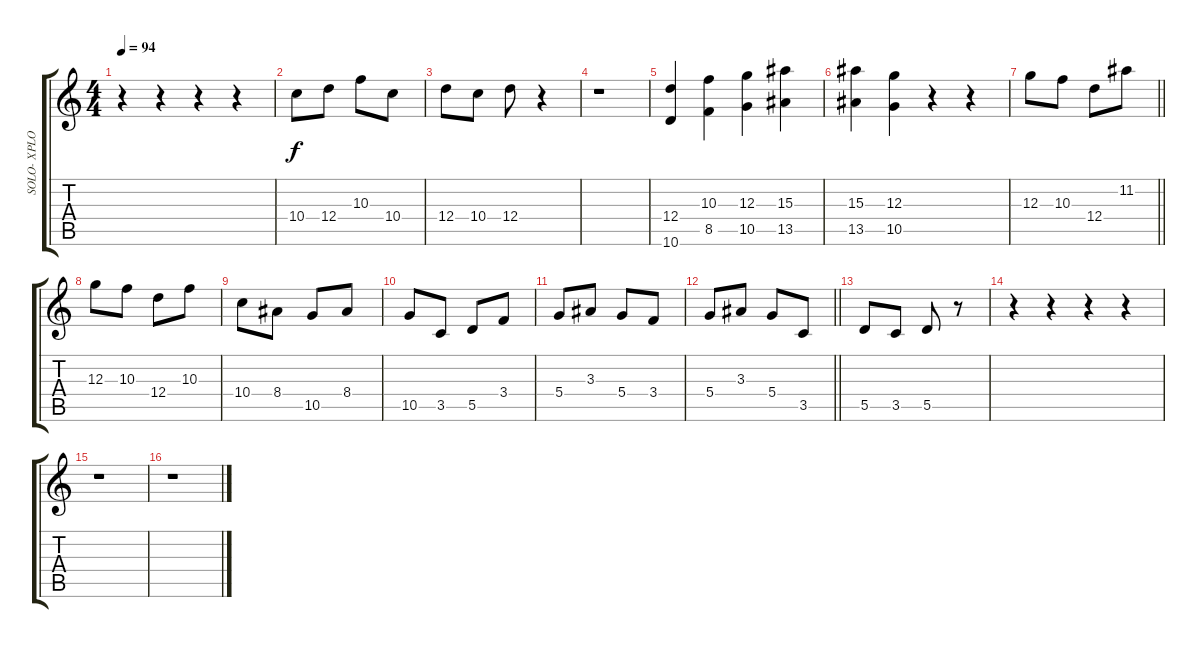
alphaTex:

\track ("SOLO- XPLODED VIEW" "SOLO- XPLO") {mute instrument electricguitarjazz}
\staff {score tabs}
\tuning (E4 B3 G3 D3 A2 E2) {hide}
\ts (4 4)
\tempo 94
\clef g2
\ks c
r.4{dy f} r.4 r.4 r.4 |
10.4.8 12.4.8 10.3.8 10.4.8 |
12.4.8 10.4.8 12.4.8 r.4 |
r.1 |
(12.4 10.6).4 (10.3 8.5).4 (12.3 10.5).4 (15.3 13.5).4 |
(15.3 13.5).4 (12.3 10.5).4 r.4 r.4 |
\barLineRight lightlight
12.3.8 10.3.8 12.4.8 11.2.8 |
12.3.8 10.3.8 12.4.8 10.3.8 |
10.4.8 8.4.8 10.5.8 8.4.8 |
10.5.8 3.5.8 5.5.8 3.4.8 |
5.4.8 3.3.8 5.4.8 3.4.8 |
\barLineRight lightlight
5.4.8 3.3.8 5.4.8 3.5.8 |
5.5.8 3.5.8 5.5.8 r.8 |
r.4 r.4 r.4 r.4 |
r.1 |
r.1
